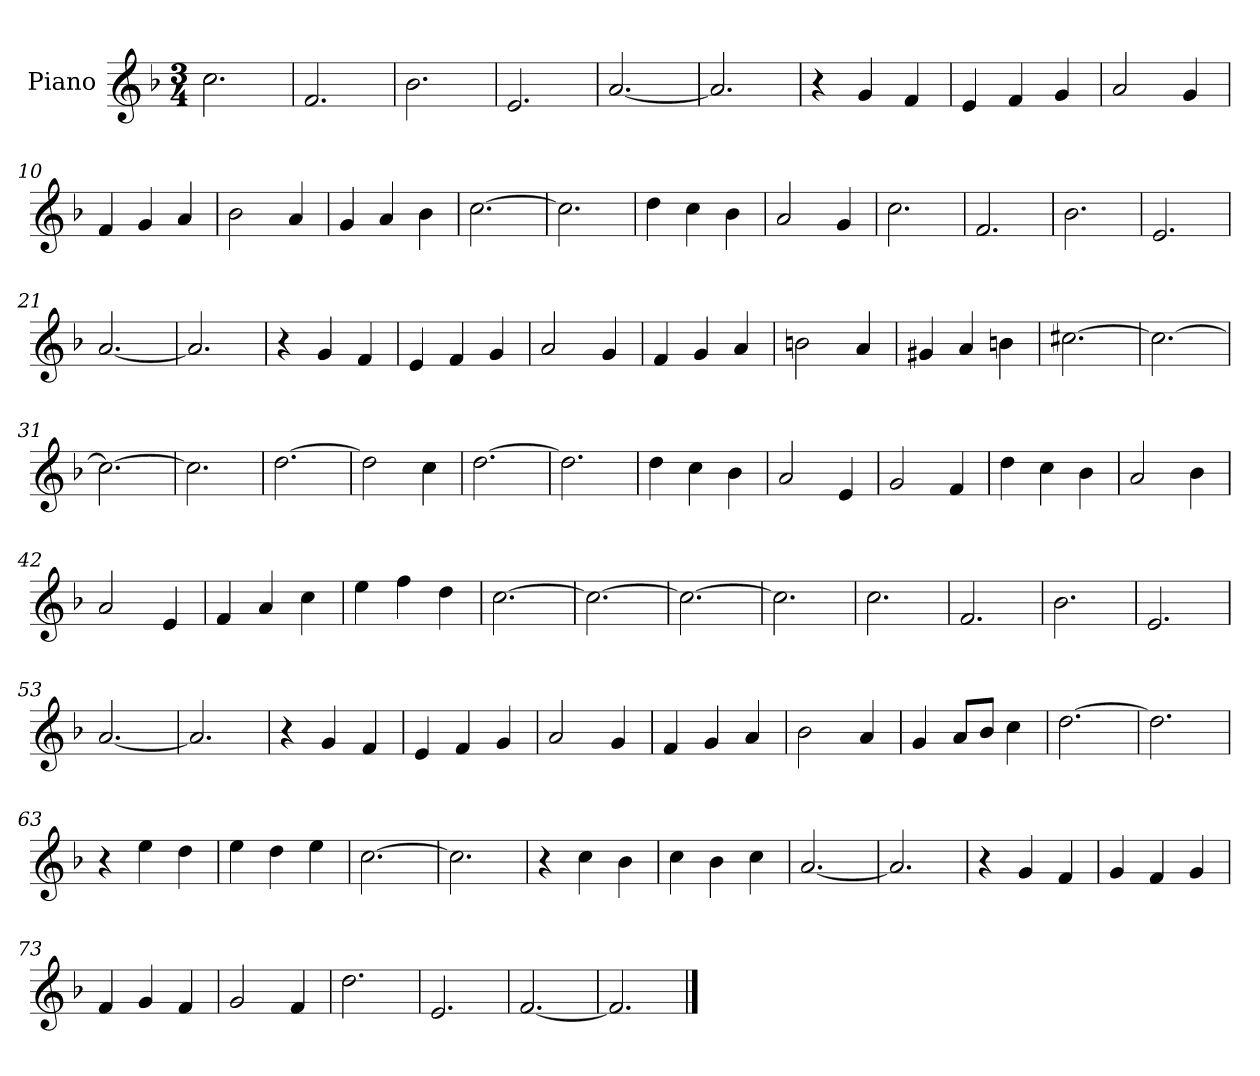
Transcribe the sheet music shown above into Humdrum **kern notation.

**kern
*part1
*staff1
*I"Piano
*I'Pno.
*clefG2
*k[b-]
*M3/4
*MM140
=1
2.cc\
=2
2.f/
=3
2.b-\
=4
2.e/
=5
[2.a/
=6
2.a/]
=7
4r
4g/
4f/
=8
4e/
4f/
4g/
=9
2a/
4g/
=10
4f/
4g/
4a/
!!LO:LB:g=z
=11
2b-\
4a/
=12
4g/
4a/
4b-\
=13
[2.cc\
=14
2.cc\]
=15
4dd\
4cc\
4b-\
=16
2a/
4g/
=17
2.cc\
=18
2.f/
=19
2.b-\
=20
2.e/
=21
[2.a/
!!LO:LB:g=z
=22
2.a/]
=23
4r
4g/
4f/
=24
4e/
4f/
4g/
=25
2a/
4g/
=26
4f/
4g/
4a/
=27
2bn\
4a/
=28
4g#X/
4a/
4bn\
=29
[2.cc#X\
=30
2.cc#\_
=31
2.cc#\_
!!LO:LB:g=z
=32
2.cc#\]
=33
[2.dd\
=34
2dd\]
4cc\
=35
[2.dd\
=36
2.dd\]
=37
4dd\
4cc\
4b-\
=38
2a/
4e/
=39
2g/
4f/
=40
4dd\
4cc\
4b-\
=41
2a/
4b-\
=42
2a/
4e/
!!LO:LB:g=z
=43
4f/
4a/
4cc\
=44
4ee\
4ff\
4dd\
=45
[2.cc\
=46
2.cc\_
=47
2.cc\_
=48
2.cc\]
=49
2.cc\
=50
2.f/
=51
2.b-\
=52
2.e/
=53
[2.a/
=54
2.a/]
!!LO:LB:g=z
=55
4r
4g/
4f/
=56
4e/
4f/
4g/
=57
2a/
4g/
=58
4f/
4g/
4a/
=59
2b-\
4a/
=60
4g/
8a/L
8b-/J
4cc\
=61
[2.dd\
=62
2.dd\]
=63
4r
4ee\
4dd\
!!LO:LB:g=z
=64
4ee\
4dd\
4ee\
=65
[2.cc\
=66
2.cc\]
=67
4r
4cc\
4b-\
=68
4cc\
4b-\
4cc\
=69
[2.a/
=70
2.a/]
=71
4r
4g/
4f/
=72
4g/
4f/
4g/
=73
4f/
4g/
4f/
!!LO:LB:g=z
=74
2g/
4f/
=75
2.dd\
=76
2.e/
=77
[2.f/
=78
2.f/]
==
*-
